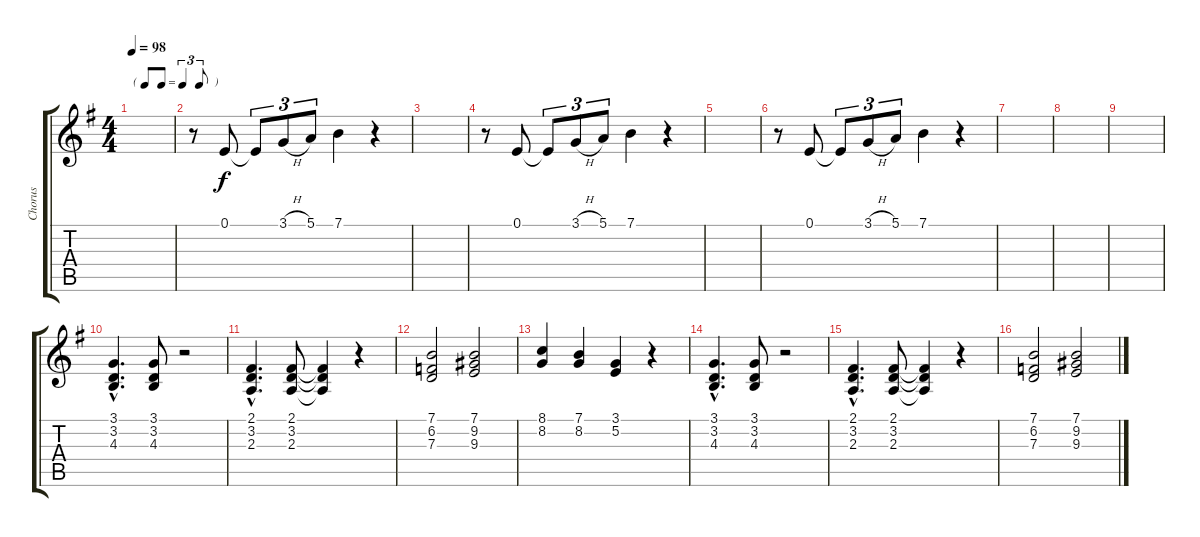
\track ("Chorus" "Chorus") {instrument choiraahs}
\staff {score tabs}
\tuning (E4 B3 G3 D3 A2 E2) {hide}
\ts (4 4)
\tf triplet8th
\tempo 98
\clef g2
\ks g
|
r.8 0.1.8 0.1{t}.8{tu (3 2)} 3.1{h}.8{tu (3 2)} 5.1.8{tu (3 2)} 7.1.4 r.4 |
|
r.8 0.1.8 0.1{t}.8{tu (3 2)} 3.1{h}.8{tu (3 2)} 5.1.8{tu (3 2)} 7.1.4 r.4 |
|
r.8 0.1.8 0.1{t}.8{tu (3 2)} 3.1{h}.8{tu (3 2)} 5.1.8{tu (3 2)} 7.1.4 r.4 |
|
|
|
(3.1{hac} 3.2{hac} 4.3{hac}).4{d instrument ocarina} (3.1 3.2 4.3).8 r.2 |
(2.1{hac} 3.2{hac} 2.3{hac}).4{d} (2.1 3.2 2.3).8 (2.1{t} 3.2{t} 2.3{t}).4 r.4 |
(7.1 6.2 7.3).2 (7.1 9.2 9.3).2 |
(8.1 8.2).4 (7.1 8.2).4 (3.1 5.2).4 r.4 |
(3.1{hac} 3.2{hac} 4.3{hac}).4{d} (3.1 3.2 4.3).8 r.2 |
(2.1{hac} 3.2{hac} 2.3{hac}).4{d} (2.1 3.2 2.3).8 (2.1{t} 3.2{t} 2.3{t}).4 r.4 |
(7.1 6.2 7.3).2 (7.1 9.2 9.3).2
